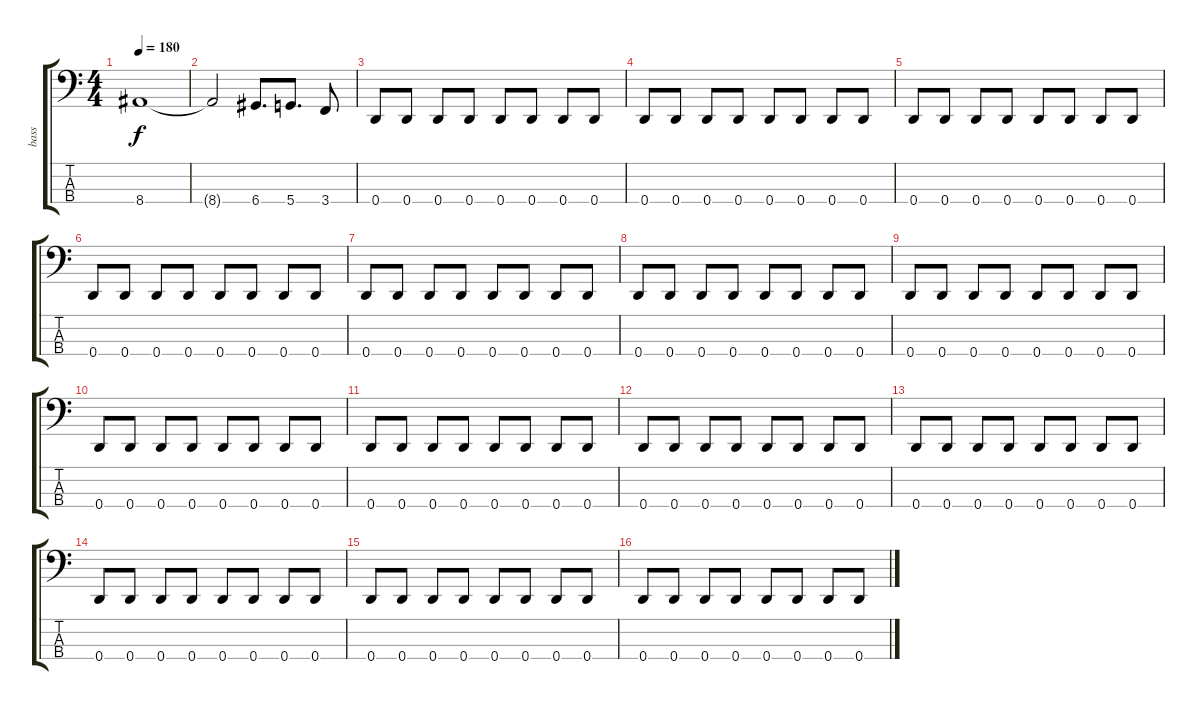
\track ("bass" "bass") {instrument electricbassfinger}
\staff {score tabs}
\tuning (G2 D2 A1 D1) {hide}
\ts (4 4)
\tempo 180
\clef f4
\ks c
8.4.1{dy f} |
8.4{t}.2 6.4.8{d} 5.4.8{d} 3.4.8 |
0.4.8 0.4.8 0.4.8 0.4.8 0.4.8 0.4.8 0.4.8 0.4.8 |
0.4.8 0.4.8 0.4.8 0.4.8 0.4.8 0.4.8 0.4.8 0.4.8 |
0.4.8 0.4.8 0.4.8 0.4.8 0.4.8 0.4.8 0.4.8 0.4.8 |
0.4.8 0.4.8 0.4.8 0.4.8 0.4.8 0.4.8 0.4.8 0.4.8 |
0.4.8 0.4.8 0.4.8 0.4.8 0.4.8 0.4.8 0.4.8 0.4.8 |
0.4.8 0.4.8 0.4.8 0.4.8 0.4.8 0.4.8 0.4.8 0.4.8 |
0.4.8 0.4.8 0.4.8 0.4.8 0.4.8 0.4.8 0.4.8 0.4.8 |
0.4.8 0.4.8 0.4.8 0.4.8 0.4.8 0.4.8 0.4.8 0.4.8 |
0.4.8 0.4.8 0.4.8 0.4.8 0.4.8 0.4.8 0.4.8 0.4.8 |
0.4.8 0.4.8 0.4.8 0.4.8 0.4.8 0.4.8 0.4.8 0.4.8 |
0.4.8 0.4.8 0.4.8 0.4.8 0.4.8 0.4.8 0.4.8 0.4.8 |
0.4.8 0.4.8 0.4.8 0.4.8 0.4.8 0.4.8 0.4.8 0.4.8 |
0.4.8 0.4.8 0.4.8 0.4.8 0.4.8 0.4.8 0.4.8 0.4.8 |
0.4.8 0.4.8 0.4.8 0.4.8 0.4.8 0.4.8 0.4.8 0.4.8
